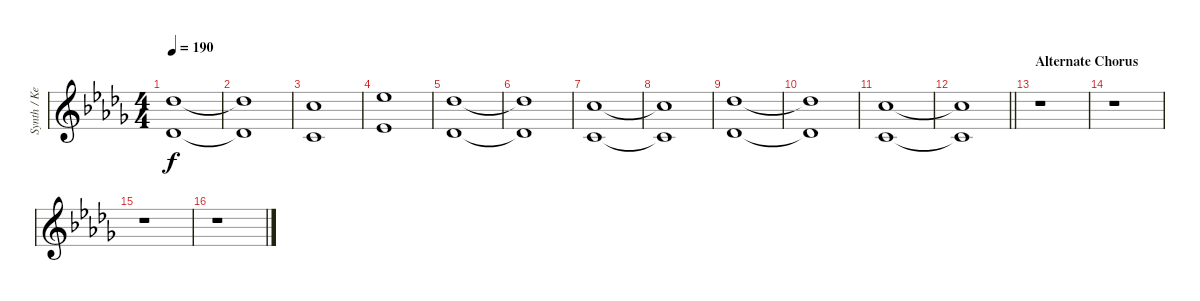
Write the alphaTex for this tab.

\track ("Synth / Keyboard" "Synth / Ke") {instrument choiraahs}
\staff {score}
\tuning (Eb4 Bb3 Gb3 Db3 Ab2 Db2) {hide}
\ts (4 4)
\tempo 190
\clef g2
\ks db
(10.1 7.3).1{dy f} |
(10.1{t} 7.3{t}).1 |
(9.1 6.3).1 |
(12.1 9.3).1 |
(10.1 7.3).1 |
(10.1{t} 7.3{t}).1 |
(9.1 6.3).1 |
(9.1{t} 6.3{t}).1 |
(10.1 7.3).1 |
(10.1{t} 7.3{t}).1 |
(9.1 6.3).1 |
\barLineRight lightlight
(9.1{t} 6.3{t}).1 |
\section ("" "Alternate Chorus")
r.1 |
r.1 |
r.1 |
r.1
